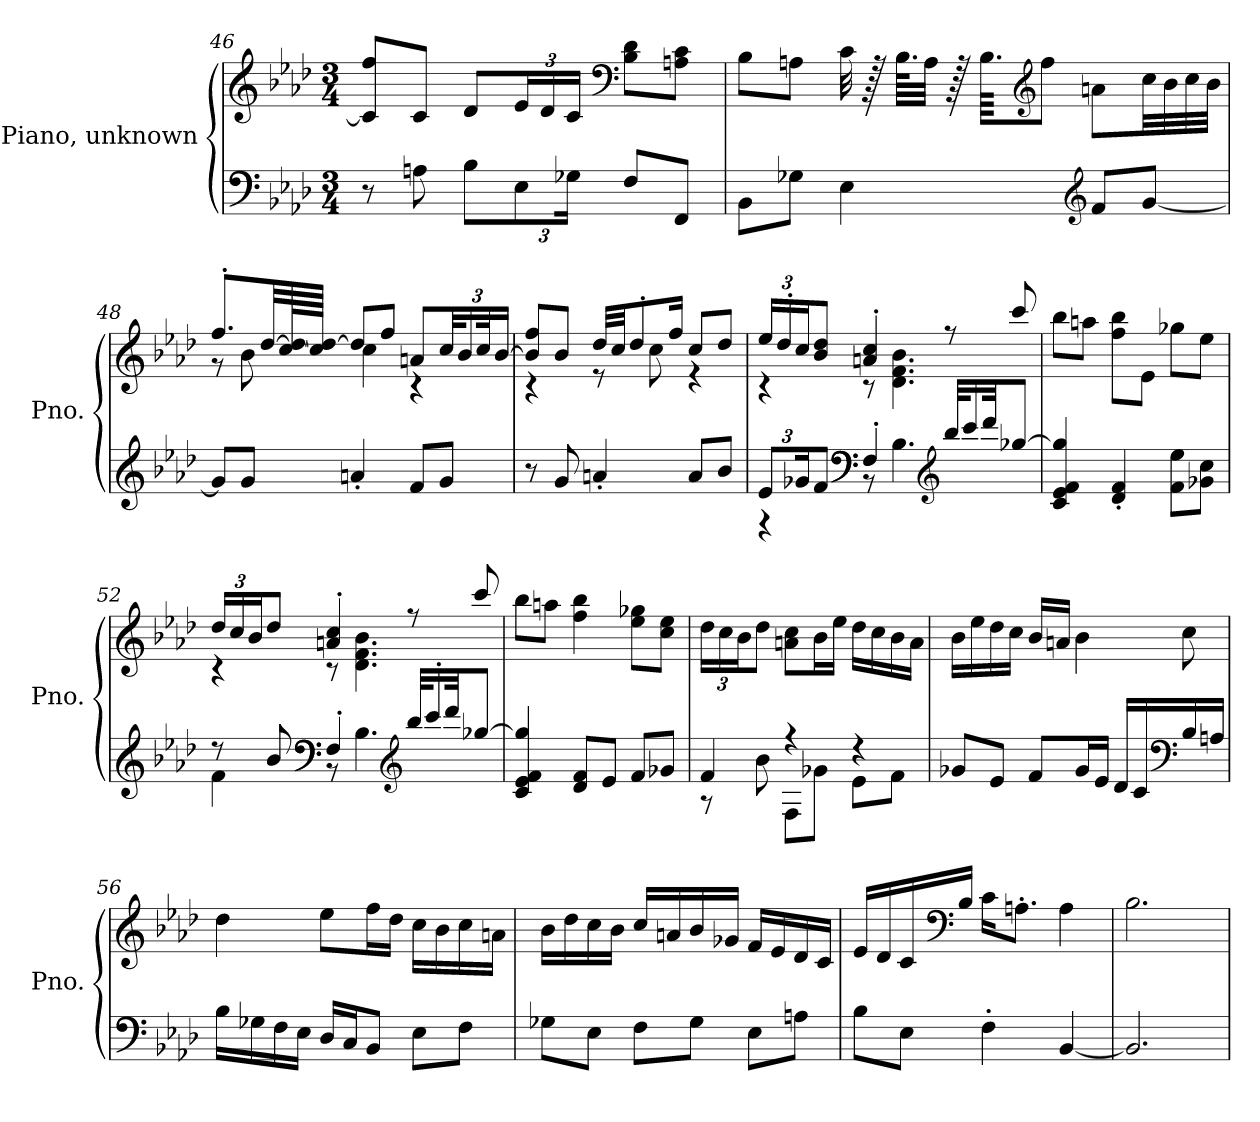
**kern	**kern
*part1	*part1
*staff2	*staff1
*I"Piano, unknown	*
*I'Pno.	*
*clefF4	*clefG2
*k[b-e-a-d-]	*k[b-e-a-d-]
*M3/4	*M3/4
=46	=46
8r	8c/] 8ff/L
8An\	8c/J
8B-\L	8d-/L
*Xbrackettup	*Xbrackettup
12E-\	24e-/L
.	24d-/
24G-X\Jk	24c/JJ
*	*clefF4
8F/L	8B-\ 8d-\L
8FF/J	8An\ 8c\J
!!LO:LB:g=z
=47	=47
8BB-\L	8B-\L
8G-X\J	8An\J
4E-\	32c\
.	128r
.	64.B-\KLLL
.	32A\JJJ
.	128r
.	64.B-\KKKL
*	*clefG2
.	8ff\J
*clefG2	*
8f/L	8an\L
[8g/J	32cc\LL
.	32b-\
.	32cc\
.	32b-\JJJ
=48	=48
*	*^
8g/L]	8.ff'/L	8r
8g/J	.	8b-\
.	[32dd-/LL	.
.	[64cc/ 64dd-/]L	.
.	64cc/] [64dd-/JJJJ	.
4an'/	8dd-/L]	4cc\
.	8ff/J	.
8f/L	8an/L	4r
8g/J	48cc/KL	.
.	24b-/	.
.	48cc/K	.
.	[24b-/JJ	.
!!LO:LB:g=z	!!
=49	=49	=49
8r	8b-/] 8ff/L	4r
8g/	8b-/J	.
4an'/	32dd-/LLL	8r
.	32cc/JJ	.
.	8dd-'/	.
.	.	8cc\
.	16ff/Jk	.
8a/L	8cc/L	4r
8b-/J	8dd-/J	.
=50	=50	=50
*^	*	*
12e-/L	4r	24ee-/LL	4r
.	.	24dd-'/	.
24g-X/K	.	24cc/J	.
8f/J	.	8b-/ 8dd-/J	.
*clefF4	*	*	*
4F'/	8r	4an/' 4cc/'	8r
.	4.B-\	.	4.d-\ 4.f\ 4.b-\
*clefG2	*	*	*
32bb-/KLL	.	8r	.
16ccc/	.	.	.
32ddd-/JK	.	.	.
[8gg-X/J	.	8ccc/	.
*v	*v	*	*
*	*v	*v
=51	=51
4c/ 4e-/ 4f/ 4gg-/]	8bb-\L
.	8aan\J
4d-/' 4f/'	8ff\ 8bb-\L
.	8e-\J
8f\ 8ee-\L	8gg-X\L
8g-X\ 8cc\J	8ee-\J
!!LO:LB:g=z
=52	=52
*^	*^
8r	4f\	24dd-/LL	4r
.	.	24cc/	.
.	.	24b-/J	.
8b-/	.	8dd-/J	.
*clefF4	*	*	*
4F'/	8r	4an/' 4cc/'	8r
.	4.B-\	.	4.d-\ 4.f\ 4.b-\
*clefG2	*	*	*
32bb-/KLL	.	8r	.
16ccc'/	.	.	.
32ddd-/JK	.	.	.
[8gg-X/J	.	8ccc/	.
*v	*v	*	*
*	*v	*v
=53	=53
4c/ 4e-/ 4f/ 4gg-/]	8bb-\L
.	8aan\J
8d-/ 8f/L	4ff\ 4bb-\
8e-/J	.
8f/L	8ee-\ 8gg-X\L
8g-X/J	8cc\ 8ee-\J
=54	=54
*^	*
4f/	8r	24dd-\LL
.	.	24cc\
.	.	24b-\J
.	8b-\	8dd-\J
4r	8F\L	8an\ 8cc\L
.	8g-X\J	16b-\L
.	.	16ee-\JJ
4r	8e-\L	16dd-\LL
.	.	16cc\
.	8f\J	16b-\
.	.	16a\JJ
*v	*v	*
!!LO:LB:g=z
=55	=55
8g-X/L	16b-\LL
.	16ee-\
8e-/J	16dd-\
.	16cc\JJ
8f/L	16b-/LL
.	16an/JJ
16g-/L	4b-\
16e-/JJ	.
16d-/LL	.
16c/	.
*clefF4	*
16B-/	8cc\
16An/JJ	.
=56	=56
16B-\LL	4dd-\
16G-X\	.
16F\	.
16E-\JJ	.
16D-/LL	8ee-\L
16C/J	.
8BB-/J	16ff\L
.	16dd-\JJ
8E-\L	16cc\LL
.	16b-\
8F\J	16cc\
.	16an\JJ
=57	=57
8G-X\L	16b-\LL
.	16dd-\
8E-\J	16cc\
.	16b-\JJ
8F\L	16cc/LL
.	16an/
8G-\J	16b-/
.	16g-X/JJ
8E-\L	16f/LL
.	16e-/
8An\J	16d-/
.	16c/JJ
!!LO:LB:g=z
=58	=58
8B-\L	16e-/LL
.	16d-/
8E-\J	16c/
*	*clefF4
.	16B-/JJ
4F'\	16c\KL
.	8.An'\J
[4BB-/	4A\
=59	=59
2.BB-/]	2.B-\
=	=
*-	*-
